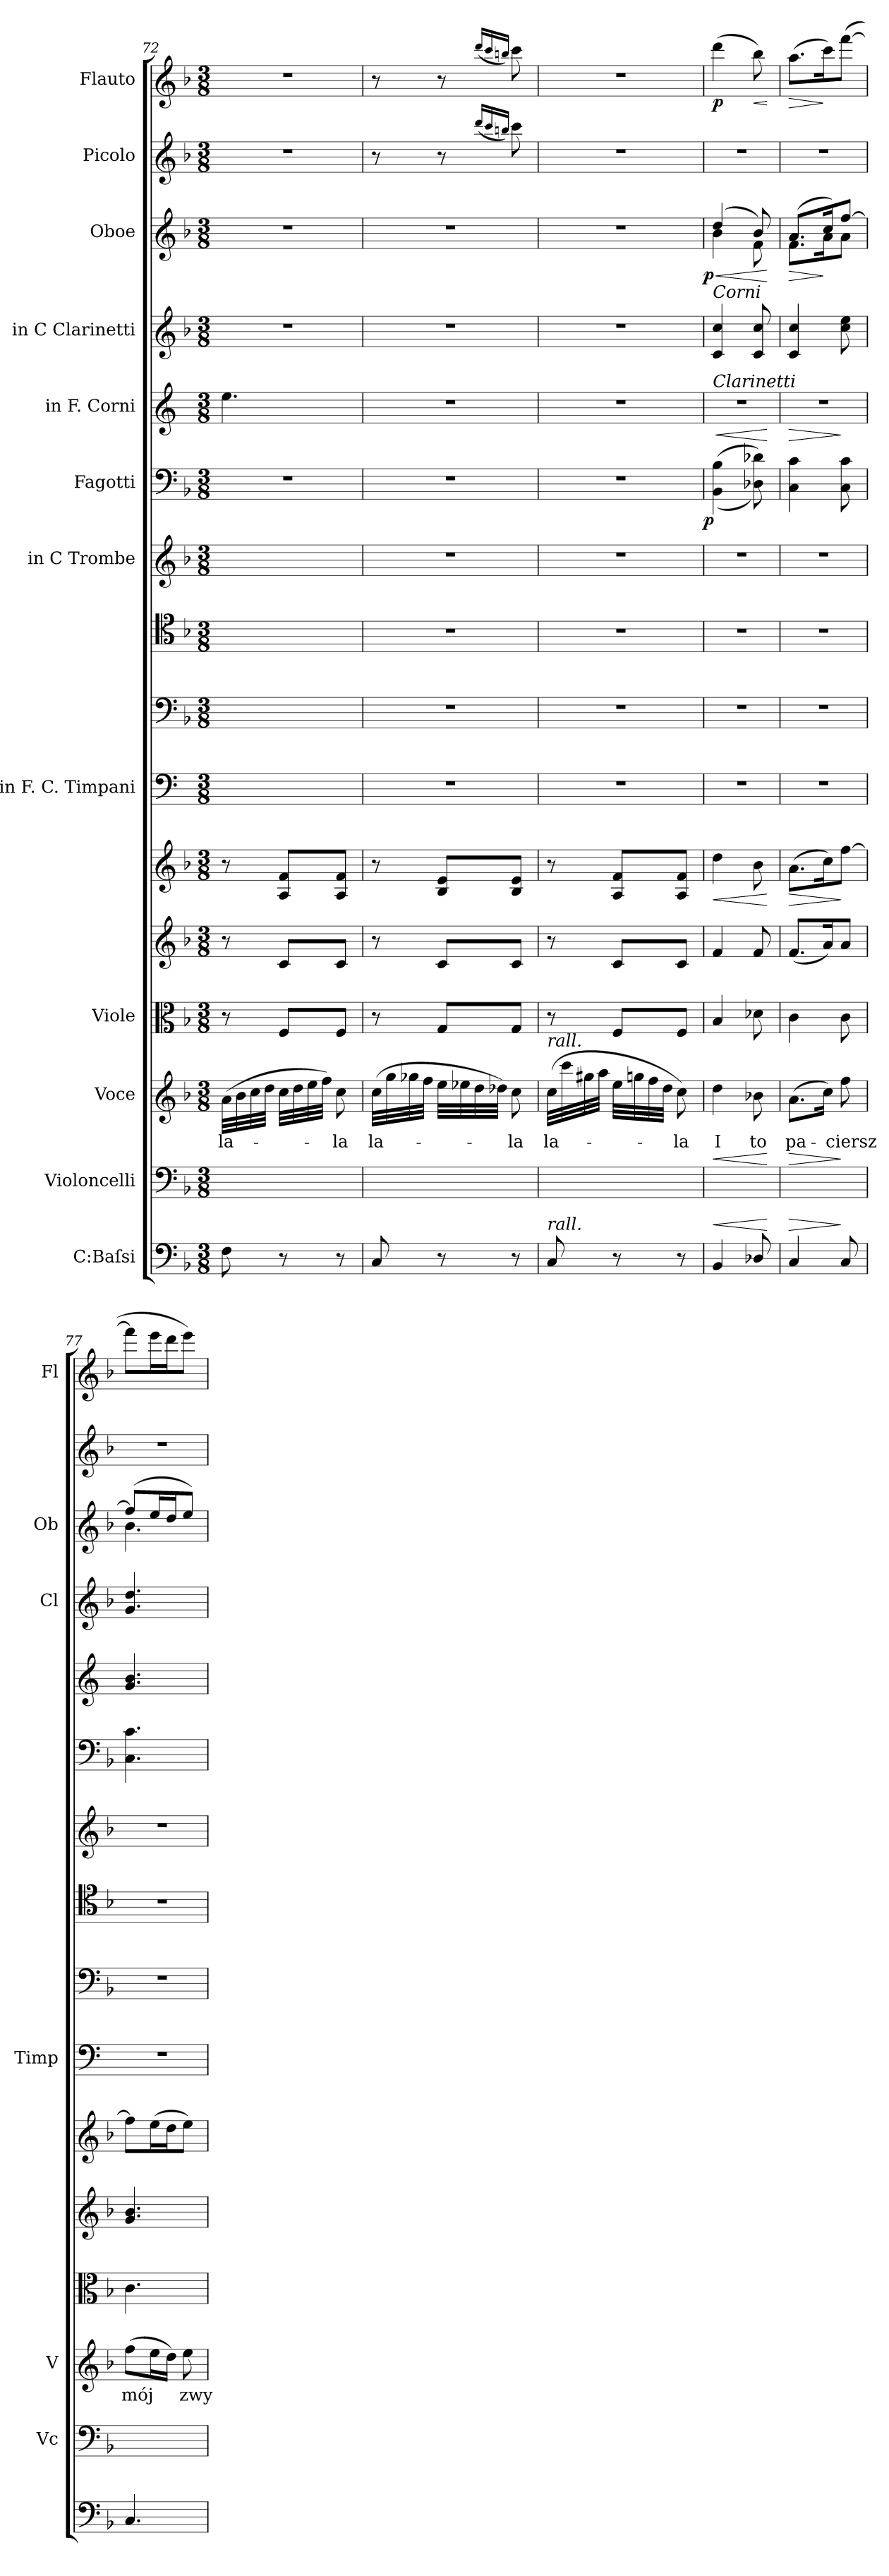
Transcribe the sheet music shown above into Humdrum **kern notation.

**kern	**dynam	**kern	**dynam	**kern	**text	**kern	**kern	**kern	**dynam	**kern	**kern	**kern	**kern	**kern	**dynam	**kern	**kern	**kern	**dynam	**kern	**kern	**dynam
*part16	*part16	*part15	*part15	*part14	*part14	*part13	*part12	*part11	*part11	*part10	*part9	*part8	*part7	*part6	*part6	*part5	*part4	*part3	*part3	*part2	*part1	*part1
*staff16	*staff16	*staff15	*staff15	*staff14	*staff14	*staff13	*staff12	*staff11	*staff11	*staff10	*staff9	*staff8	*staff7	*staff6	*staff6	*staff5	*staff4	*staff3	*staff3	*staff2	*staff1	*staff1
*I"C:Baſsi	*	*I"Violoncelli	*	*I"Voce	*	*I"Viole	*	*	*	*I"in F. C. Timpani	*	*	*I"in C Trombe	*I"Fagotti	*	*I"in F. Corni	*I"in C Clarinetti	*I"Oboe	*	*I"Picolo	*I"Flauto	*
*	*	*I'Vc	*	*I'V	*	*	*	*	*	*I'Timp	*	*	*	*	*	*	*I'Cl	*I'Ob	*	*	*I'Fl	*
*clefF4	*	*clefF4	*	*clefG2	*	*clefC3	*clefG2	*clefG2	*	*clefF4	*clefF4	*clefC4	*clefG2	*clefF4	*	*clefG2	*clefG2	*clefG2	*	*clefG2	*clefG2	*
*	*	*	*	*	*	*	*	*	*	*	*	*	*	*	*	*ITrd4c7	*	*	*	*ITrd-7c-12	*	*
*k[b-]	*	*k[b-]	*	*k[b-]	*	*k[b-]	*k[b-]	*k[b-]	*	*k[]	*k[b-]	*k[b-]	*k[b-]	*k[b-]	*	*k[b-]	*k[b-]	*k[b-]	*	*k[b-]	*k[b-]	*
*M3/8	*	*M3/8	*	*M3/8	*	*M3/8	*M3/8	*M3/8	*	*M3/8	*M3/8	*M3/8	*M3/8	*M3/8	*	*M3/8	*M3/8	*M3/8	*	*M3/8	*M3/8	*
=72	=72	=72	=72	=72	=72	=72	=72	=72	=72	=72	=72	=72	=72	=72	=72	=72	=72	=72	=72	=72	=72	=72
8F\	.	8F\yy	.	(32a\LLL	la-	8r	8r	8r	.	4.ryy	4.ryy	4.ryy	4.ryy	4.r	.	4.a\	4.r	4.r	.	4.r	4.r	.
.	.	.	.	32b-\	.	.	.	.	.	.	.	.	.	.	.	.	.	.	.	.	.	.
.	.	.	.	32cc\	.	.	.	.	.	.	.	.	.	.	.	.	.	.	.	.	.	.
.	.	.	.	32dd\JJJ	.	.	.	.	.	.	.	.	.	.	.	.	.	.	.	.	.	.
8r	.	8ryy	.	32cc\LLL	.	8F/L	8c/L	8A/ 8f/L	.	.	.	.	.	.	.	.	.	.	.	.	.	.
.	.	.	.	32dd\	.	.	.	.	.	.	.	.	.	.	.	.	.	.	.	.	.	.
.	.	.	.	32ee\	.	.	.	.	.	.	.	.	.	.	.	.	.	.	.	.	.	.
.	.	.	.	32ff\JJJ)	.	.	.	.	.	.	.	.	.	.	.	.	.	.	.	.	.	.
8r	.	8ryy	.	8cc\	-la	8F/J	8c/J	8A/ 8f/J	.	.	.	.	.	.	.	.	.	.	.	.	.	.
=73	=73	=73	=73	=73	=73	=73	=73	=73	=73	=73	=73	=73	=73	=73	=73	=73	=73	=73	=73	=73	=73	=73
8C/	.	8C/yy	.	(32cc\LLL	la-	8r	8r	8r	.	4.r	4.r	4.r	4.r	4.r	.	4.r	4.r	4.r	.	8r	8r	.
.	.	.	.	32gg\	.	.	.	.	.	.	.	.	.	.	.	.	.	.	.	.	.	.
.	.	.	.	32gg-X\	.	.	.	.	.	.	.	.	.	.	.	.	.	.	.	.	.	.
.	.	.	.	32ff\JJJ	.	.	.	.	.	.	.	.	.	.	.	.	.	.	.	.	.	.
8r	.	8ryy	.	32ee\LLL	.	8G/L	8c/L	8B-/ 8e/L	.	.	.	.	.	.	.	.	.	.	.	8r	8r	.
.	.	.	.	32ee-X\	.	.	.	.	.	.	.	.	.	.	.	.	.	.	.	.	.	.
.	.	.	.	32dd\	.	.	.	.	.	.	.	.	.	.	.	.	.	.	.	.	.	.
.	.	.	.	32dd-X\JJJ)	.	.	.	.	.	.	.	.	.	.	.	.	.	.	.	.	.	.
.	.	.	.	.	.	.	.	.	.	.	.	.	.	.	.	.	.	.	.	(16qqdddd/LL	(16qqddd/LL	.
.	.	.	.	.	.	.	.	.	.	.	.	.	.	.	.	.	.	.	.	16qqcccc/	16qqccc/	.
.	.	.	.	.	.	.	.	.	.	.	.	.	.	.	.	.	.	.	.	16qqbbbn/JJ)	16qqbbn/JJ)	.
8r	.	8ryy	.	8cc\	-la	8G/J	8c/J	8B-/ 8e/J	.	.	.	.	.	.	.	.	.	.	.	8cccc\	8ccc\	.
=74	=74	=74	=74	=74	=74	=74	=74	=74	=74	=74	=74	=74	=74	=74	=74	=74	=74	=74	=74	=74	=74	=74
!	!	!	!	!LO:TX:a:i:t=rall.	!	!	!	!	!	!	!	!	!	!	!	!	!	!	!	!	!	!
!LO:TX:a:i:t=rall.	!	!	!	!	!	!	!	!	!	!	!	!	!	!	!	!	!	!	!	!	!	!
8C/	.	8C/yy	.	(32cc\LLL	la-	8r	8r	8r	.	4.r	4.r	4.r	4.r	4.r	.	4.r	4.r	4.r	.	4.r	4.r	.
.	.	.	.	32ccc\	.	.	.	.	.	.	.	.	.	.	.	.	.	.	.	.	.	.
.	.	.	.	32gg#X\	.	.	.	.	.	.	.	.	.	.	.	.	.	.	.	.	.	.
.	.	.	.	32aa\JJJ	.	.	.	.	.	.	.	.	.	.	.	.	.	.	.	.	.	.
8r	.	8ryy	.	32ee\LLL	.	8F/L	8c/L	8A/ 8f/L	.	.	.	.	.	.	.	.	.	.	.	.	.	.
.	.	.	.	32ggn\	.	.	.	.	.	.	.	.	.	.	.	.	.	.	.	.	.	.
.	.	.	.	32ff\	.	.	.	.	.	.	.	.	.	.	.	.	.	.	.	.	.	.
.	.	.	.	32dd\JJJ	.	.	.	.	.	.	.	.	.	.	.	.	.	.	.	.	.	.
8r	.	8ryy	.	8cc\)	-la	8F/J	8c/J	8A/ 8f/J	.	.	.	.	.	.	.	.	.	.	.	.	.	.
=75	=75	=75	=75	=75	=75	=75	=75	=75	=75	=75	=75	=75	=75	=75	=75	=75	=75	=75	=75	=75	=75	=75
!	!	!	!	!	!	!	!	!	!	!	!	!	!	!	!	!	!LO:TX:a:i:t=Corni	!	!	!	!	!
!	!	!	!	!	!	!	!	!	!	!	!	!	!	!	!	!LO:TX:a:i:t=Clarinetti	!	!	!	!	!	!
!	!LO:HP:a	!	!LO:HP:a	!	!	!	!	!	!LO:HP:b	!	!	!	!	!	!LO:HP:a	!	!	!	!LO:HP:b	!	!	!
*	*	*	*	*	*	*	*	*	*	*	*	*	*	*	*	*	*	*^	*	*	*	*
!	!	!	!	!	!	!	!	!	!	!	!	!	!	!	!LO:DY:n=1:rj	!	!	!	!	!LO:DY:n=1:rj	!	!	!
4BB-/	<	4BB-/yy	<	4dd\	I	4B-/	4f/	4dd\	<	4.r	4.r	4.r	4.r	(<(>4BB-\ 4B-\	< p	4.r	4c/ 4cc/	(4dd/	4b-\	< p	4.r	(4ddd\	p
!	!	!	!	!	!	!	!	!	!	!	!	!	!	!	!	!	!	!	!	!	!	!	!LO:HP:b
8D-X/	.	8D-X/yy	.	8b-X\	to	8d-X\	8f/	8b-\	.	.	.	.	.	8D-X\ 8d-X\))	.	.	8c/ 8cc/	8b-/)	8f\	.	.	8bb-\)	<
*	*	*	*	*	*	*	*	*	*	*	*	*	*	*	*	*	*	*v	*v	*	*	*	*
.	[	.	[	.	.	.	.	.	[	.	.	.	.	.	[	.	.	.	[	.	.	[
=76	=76	=76	=76	=76	=76	=76	=76	=76	=76	=76	=76	=76	=76	=76	=76	=76	=76	=76	=76	=76	=76	=76
!	!LO:HP:a	!	!LO:HP:a	!	!	!	!	!	!LO:HP:b	!	!	!	!	!	!LO:HP:a	!	!	!	!LO:HP:b	!	!	!LO:HP:b
*	*	*	*	*	*	*	*	*	*	*	*	*	*	*	*	*	*	*^	*	*	*	*
4C/	>	4C/yy	>	(8.a\L	pa-	4c\	(8.f/L	(8.a\L	>	4.r	4.r	4.r	4.r	4C\ 4c\	>	4.r	4c/ 4cc/	(8.a/L	8.f\L	>	4.r	(8.aa\L	>
.	.	.	.	16cc\Jk)	.	.	16a/K)	16cc\K)	.	.	.	.	.	.	.	.	.	16cc/K)	16a\K	]	.	16ccc\K)	]
8C/	]	8C/yy	]	8ff\	-ciersz	8c\	8a/J	[8ff\J	]	.	.	.	.	8C\ 8c\	]	.	8cc\ 8ee\	[8ff/J	8a\J	.	.	([8fff\J	.
=77	=77	=77	=77	=77	=77	=77	=77	=77	=77	=77	=77	=77	=77	=77	=77	=77	=77	=77	=77	=77	=77	=77	=77
4.C/	.	4.C/yy	.	(8ff\L	mój	4.c\	4.g/ 4.b-/	8ff\L]	.	4.r	4.r	4.r	4.r	4.C\ 4.c\	.	4.c/ 4.e/	4.g/ 4.dd/	(8ff/L]	4.b-\	.	4.r	8fff\L]	.
.	.	.	.	16ee\L	.	.	.	(16ee\L	.	.	.	.	.	.	.	.	.	16ee/L	.	.	.	16eee\L	.
.	.	.	.	16dd\JJ)	.	.	.	16dd\J	.	.	.	.	.	.	.	.	.	16dd/J	.	.	.	16ddd\J	.
.	.	.	.	8ee\	zwy-	.	.	8ee\J)	.	.	.	.	.	.	.	.	.	8ee/J)	.	.	.	8eee\J)	.
*	*	*	*	*	*	*	*	*	*	*	*	*	*	*	*	*	*	*v	*v	*	*	*	*
=	=	=	=	=	=	=	=	=	=	=	=	=	=	=	=	=	=	=	=	=	=	=
*-	*-	*-	*-	*-	*-	*-	*-	*-	*-	*-	*-	*-	*-	*-	*-	*-	*-	*-	*-	*-	*-	*-
